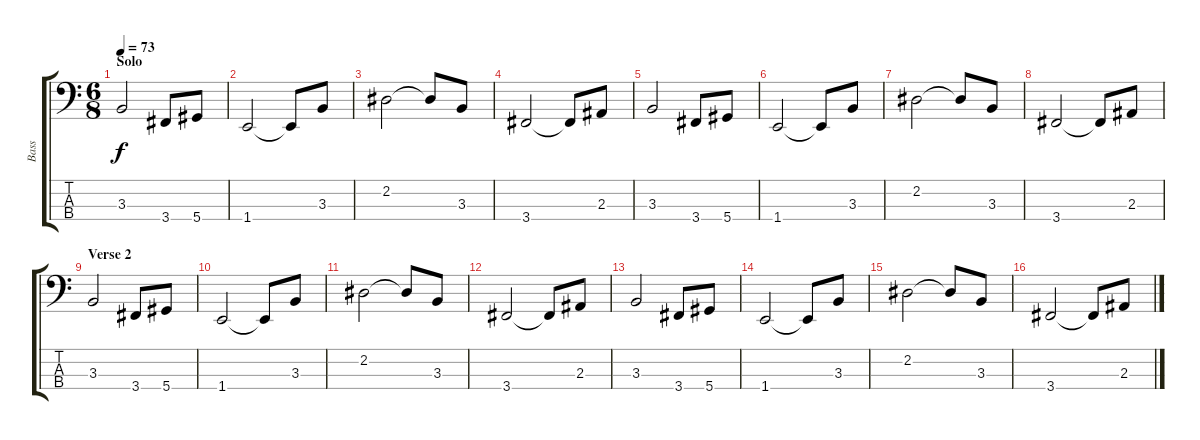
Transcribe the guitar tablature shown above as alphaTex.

\track ("Bass" "Bass") {instrument acousticguitarnylon}
\staff {score tabs}
\tuning (Gb2 Db2 Ab1 Eb1) {hide}
\ts (6 8)
\section ("" "Solo")
\tempo 73
\clef f4
\ks c
3.3.2{dy f} 3.4.8 5.4.8 |
1.4.2 1.4{t}.8 3.3.8 |
2.2.2 2.2{t}.8 3.3.8 |
3.4.2 3.4{t}.8 2.3.8 |
3.3.2 3.4.8 5.4.8 |
1.4.2 1.4{t}.8 3.3.8 |
2.2.2 2.2{t}.8 3.3.8 |
3.4.2 3.4{t}.8 2.3.8 |
\section ("" "Verse 2")
3.3.2 3.4.8 5.4.8 |
1.4.2 1.4{t}.8 3.3.8 |
2.2.2 2.2{t}.8 3.3.8 |
3.4.2 3.4{t}.8 2.3.8 |
3.3.2 3.4.8 5.4.8 |
1.4.2 1.4{t}.8 3.3.8 |
2.2.2 2.2{t}.8 3.3.8 |
3.4.2 3.4{t}.8 2.3.8
